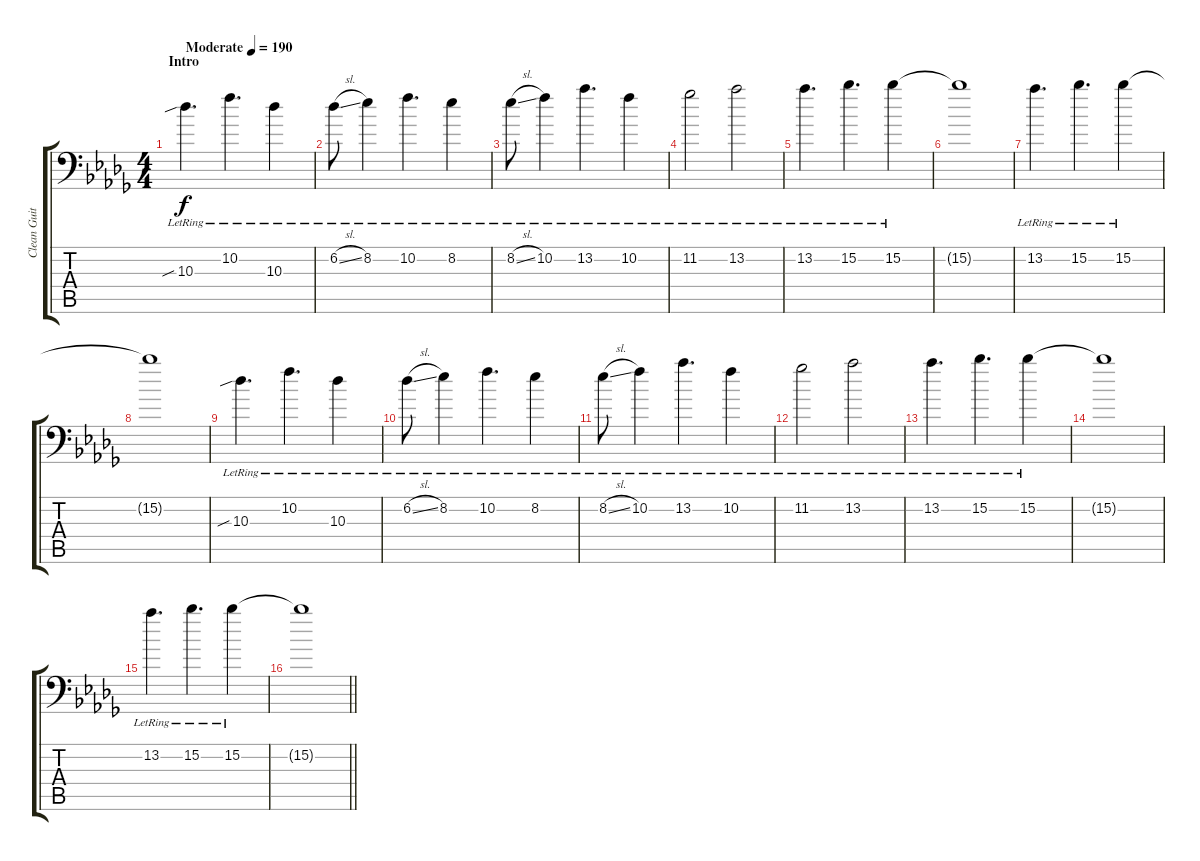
\track ("Clean Guitar Lead" "Clean Guit") {instrument electricguitarclean}
\staff {score tabs}
\tuning (C4 G3 Eb3 Bb2 F2 Bb1) {hide}
\ts (4 4)
\section ("" "Intro")
\tempo (190 "Moderate")
\clef f4
\ks db
10.3{sib lr}.4{d dy f instrument electricguitarclean} 10.2{lr}.4{d} 10.3{lr}.4 |
6.2{sl lr}.8 8.2{lr}.4 10.2{lr}.4{d} 8.2{lr}.4 |
8.2{sl lr}.8 10.2{lr}.4 13.2{lr}.4{d} 10.2{lr}.4 |
11.2{lr}.2 13.2{lr}.2 |
13.2{lr}.4{d} 15.2{lr}.4{d} 15.2{lr}.4 |
15.2{t}.1 |
13.2{lr}.4{d} 15.2{lr}.4{d} 15.2{lr}.4 |
15.2{t}.1 |
10.3{sib lr}.4{d} 10.2{lr}.4{d} 10.3{lr}.4 |
6.2{sl lr}.8 8.2{lr}.4 10.2{lr}.4{d} 8.2{lr}.4 |
8.2{sl lr}.8 10.2{lr}.4 13.2{lr}.4{d} 10.2{lr}.4 |
11.2{lr}.2 13.2{lr}.2 |
13.2{lr}.4{d} 15.2{lr}.4{d} 15.2{lr}.4 |
15.2{t}.1 |
13.2{lr}.4{d} 15.2{lr}.4{d} 15.2{lr}.4 |
\barLineRight lightlight
15.2{t}.1
